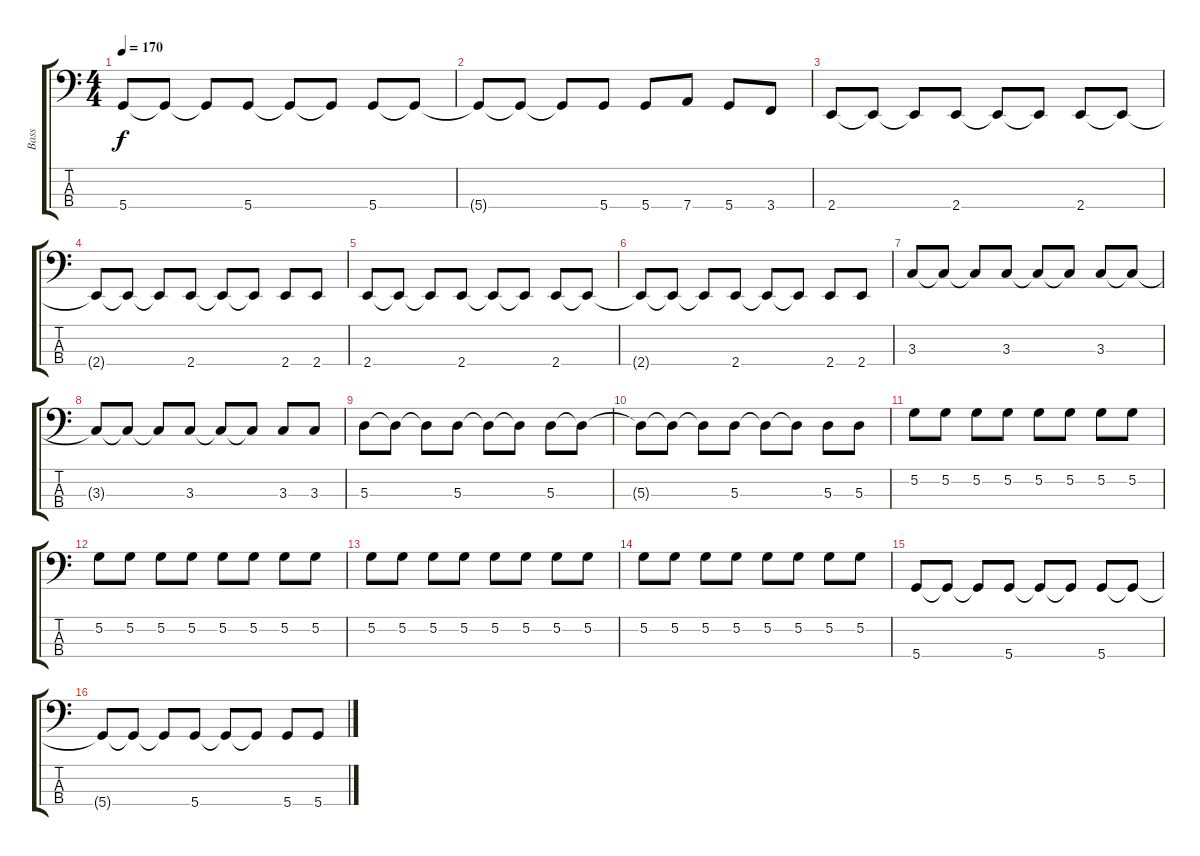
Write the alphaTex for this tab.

\track ("Bass" "Bass") {instrument electricbassfinger}
\staff {score tabs}
\tuning (G2 D2 A1 D1) {hide}
\ts (4 4)
\tempo 170
\clef f4
\ks c
5.4.8{dy f} 5.4{t}.8 5.4{t}.8 5.4.8 5.4{t}.8 5.4{t}.8 5.4.8 5.4{t}.8 |
5.4{t}.8 5.4{t}.8 5.4{t}.8 5.4.8 5.4.8 7.4.8 5.4.8 3.4.8 |
2.4.8 2.4{t}.8 2.4{t}.8 2.4.8 2.4{t}.8 2.4{t}.8 2.4.8 2.4{t}.8 |
2.4{t}.8 2.4{t}.8 2.4{t}.8 2.4.8 2.4{t}.8 2.4{t}.8 2.4.8 2.4.8 |
2.4.8 2.4{t}.8 2.4{t}.8 2.4.8 2.4{t}.8 2.4{t}.8 2.4.8 2.4{t}.8 |
2.4{t}.8 2.4{t}.8 2.4{t}.8 2.4.8 2.4{t}.8 2.4{t}.8 2.4.8 2.4.8 |
3.3.8 3.3{t}.8 3.3{t}.8 3.3.8 3.3{t}.8 3.3{t}.8 3.3.8 3.3{t}.8 |
3.3{t}.8 3.3{t}.8 3.3{t}.8 3.3.8 3.3{t}.8 3.3{t}.8 3.3.8 3.3.8 |
5.3.8 5.3{t}.8 5.3{t}.8 5.3.8 5.3{t}.8 5.3{t}.8 5.3.8 5.3{t}.8 |
5.3{t}.8 5.3{t}.8 5.3{t}.8 5.3.8 5.3{t}.8 5.3{t}.8 5.3.8 5.3.8 |
5.2.8{volume 11} 5.2.8 5.2.8 5.2.8 5.2.8 5.2.8 5.2.8 5.2.8 |
5.2.8 5.2.8 5.2.8 5.2.8 5.2.8 5.2.8 5.2.8 5.2.8 |
5.2.8 5.2.8 5.2.8 5.2.8 5.2.8 5.2.8 5.2.8 5.2.8 |
5.2.8 5.2.8 5.2.8 5.2.8 5.2.8 5.2.8 5.2.8 5.2.8 |
5.4.8{volume 15} 5.4{t}.8 5.4{t}.8 5.4.8 5.4{t}.8 5.4{t}.8 5.4.8 5.4{t}.8 |
5.4{t}.8 5.4{t}.8 5.4{t}.8 5.4.8 5.4{t}.8 5.4{t}.8 5.4.8 5.4.8
